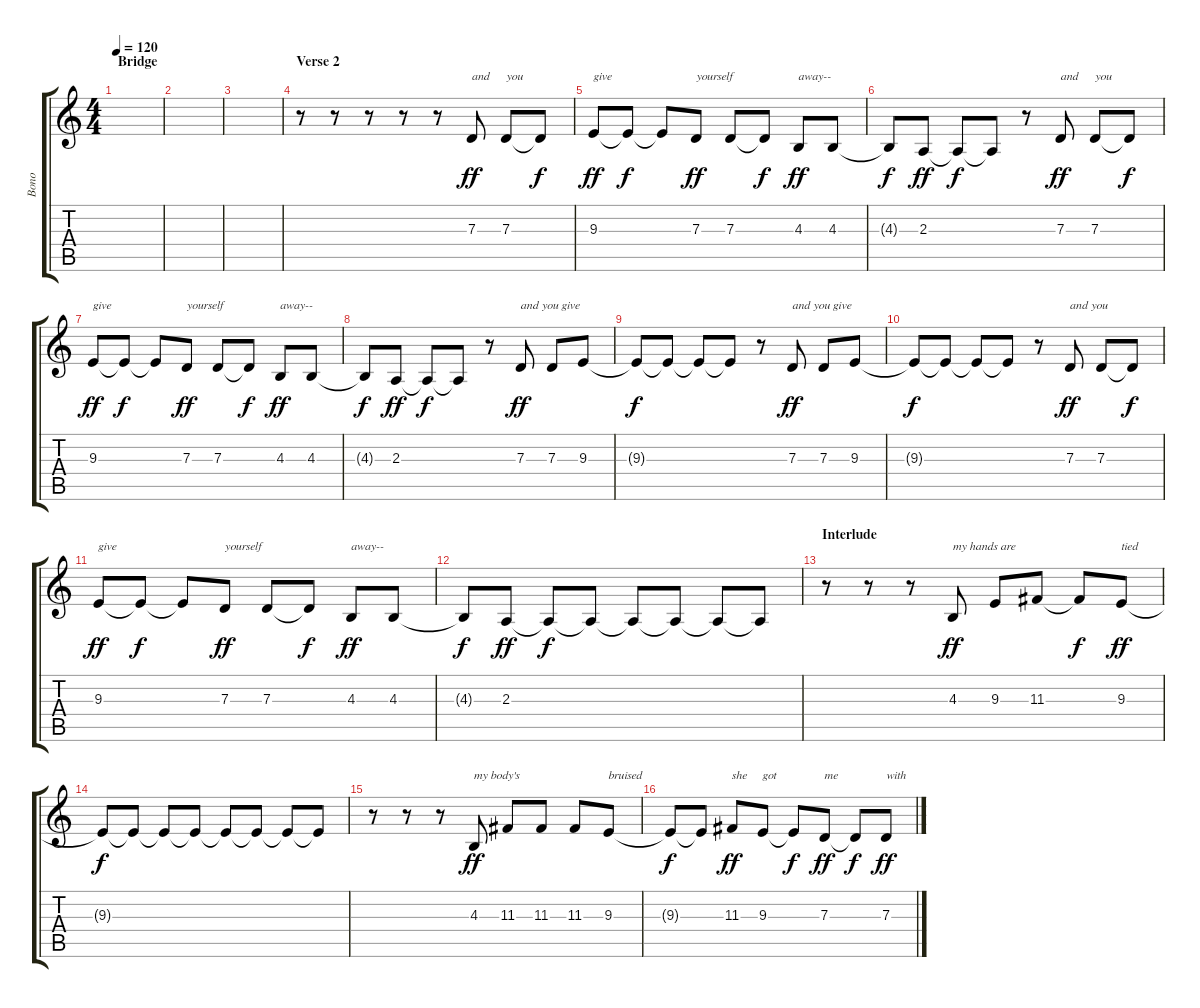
\track ("Bono" "Bono") {instrument lead8bassandlead}
\staff {score tabs}
\tuning (E4 B3 G3 D3 A2 E2) {hide}
\ts (4 4)
\section ("" "Bridge")
\tempo 120
\clef g2
\ks c
|
|
|
\section ("" "Verse 2")
r.8 r.8 r.8 r.8 r.8 7.3.8{txt "and" dy ff} 7.3.8{txt "you"} 7.3{t}.8{dy f} |
9.3.8{txt "give" dy ff} 9.3{t}.8{dy f} 9.3{t}.8 7.3.8{txt "yourself" dy ff} 7.3.8 7.3{t}.8{dy f} 4.3.8{txt "away--" dy ff} 4.3.8 |
4.3{t}.8{dy f} 2.3.8{dy ff} 2.3{t}.8{dy f} 2.3{t}.8 r.8 7.3.8{txt "and" dy ff} 7.3.8{txt "you"} 7.3{t}.8{dy f} |
9.3.8{txt "give" dy ff} 9.3{t}.8{dy f} 9.3{t}.8 7.3.8{txt "yourself" dy ff} 7.3.8 7.3{t}.8{dy f} 4.3.8{txt "away--" dy ff} 4.3.8 |
4.3{t}.8{dy f} 2.3.8{dy ff} 2.3{t}.8{dy f} 2.3{t}.8 r.8 7.3.8{txt "and you give" dy ff} 7.3.8 9.3.8 |
9.3{t}.8{dy f} 9.3{t}.8 9.3{t}.8 9.3{t}.8 r.8 7.3.8{txt "and you give" dy ff} 7.3.8 9.3.8 |
9.3{t}.8{dy f} 9.3{t}.8 9.3{t}.8 9.3{t}.8 r.8 7.3.8{txt "and you " dy ff} 7.3.8 7.3{t}.8{dy f} |
9.3.8{txt "give" dy ff} 9.3{t}.8{dy f} 9.3{t}.8 7.3.8{txt "yourself" dy ff} 7.3.8 7.3{t}.8{dy f} 4.3.8{txt "away--" dy ff} 4.3.8 |
4.3{t}.8{dy f} 2.3.8{dy ff} 2.3{t}.8{dy f} 2.3{t}.8 2.3{t}.8 2.3{t}.8 2.3{t}.8 2.3{t}.8 |
\section ("" "Interlude")
r.8 r.8 r.8 4.3.8{txt "my hands are" dy ff} 9.3.8 11.3.8 11.3{t}.8{dy f} 9.3.8{txt "tied" dy ff} |
9.3{t}.8{dy f} 9.3{t}.8 9.3{t}.8 9.3{t}.8 9.3{t}.8 9.3{t}.8 9.3{t}.8 9.3{t}.8 |
r.8 r.8 r.8 4.3.8{txt "my body's" dy ff} 11.3.8 11.3.8 11.3.8 9.3.8{txt "bruised"} |
9.3{t}.8{dy f} 9.3{t}.8 11.3.8{txt "she" dy ff} 9.3.8{txt "got"} 9.3{t}.8{dy f} 7.3.8{txt "me" dy ff} 7.3{t}.8{dy f} 7.3.8{txt "with" dy ff}
